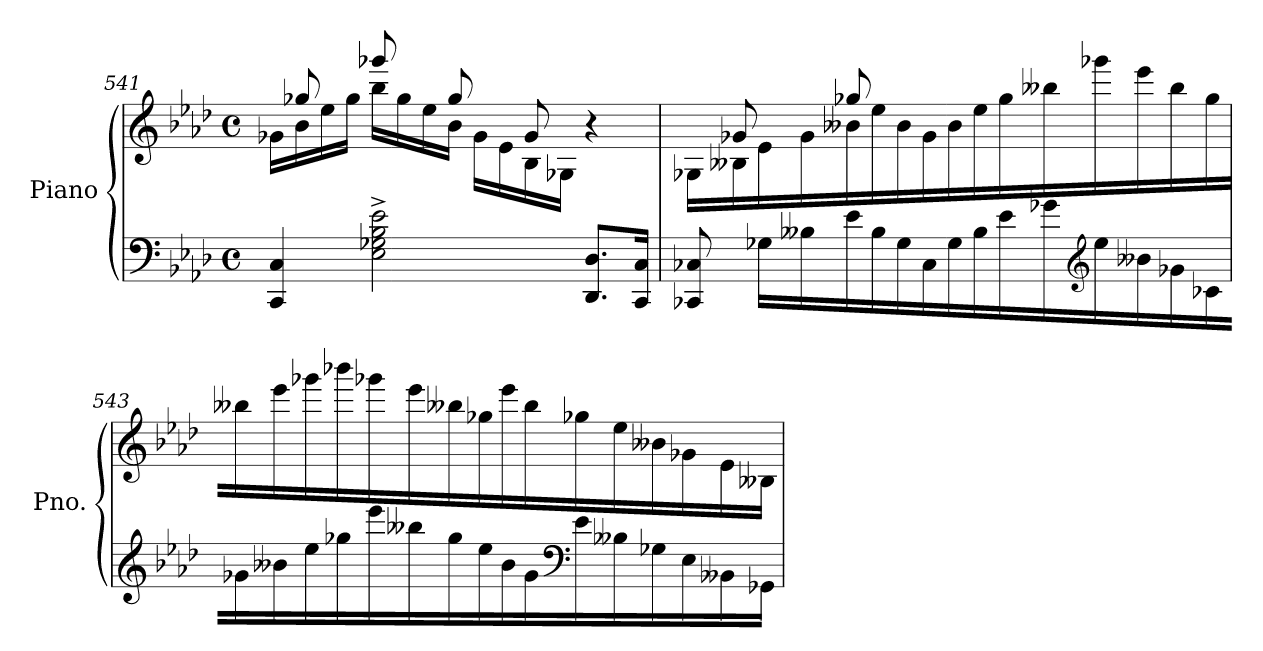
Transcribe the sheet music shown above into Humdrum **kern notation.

**kern	**kern
*part1	*part1
*staff2	*staff1
*I"Piano	*
*I'Pno.	*
!!LO:LB:g=z
*clefF4	*clefG2
*k[b-e-a-d-]	*k[b-e-a-d-]
*M4/4	*M4/4
*met(c)	*met(c)
=541	=541
*	*^
4CC/ 4C/	16rddyy	16g-X\LL
.	8gg-X/	16b-\
.	.	16ee-\
.	16rddyy	16gg-\JJ
2E-\^ 2G-X\^ 2B-\^ 2e-\^	8ggg-X/	16bb-\LL
.	.	16gg-\
.	16rddyy	16ee-\
.	8gg-/	16b-\JJ
.	.	16g-\LL
.	16rddyy	16e-\
.	8g-/	16B-\
.	.	16G-X\JJ
8.DD-/ 8.D-/L	4r	4rffyy
16CC/ 16C/Jk	.	.
=542	=542	=542
8CC-X/ 8C-X/	16ryy	16G-X\LL
.	8g-X/	16B--X\
16G-X\LL	.	16e-\
16B--X\	16ryy	16g-\
16e-\	8gg-X/	16b--X\
16B--\	.	16ee-\
16G-\	8ryy	16b--\
16C-\	.	16g-\
16G-\	2ryy	16b--\
16B--\	.	16ee-\
16e-\	.	16gg-\
16g-X\	.	16bb--X\
*clefG2	*	*
16ee-\	.	16ggg-X\
16b--X\	.	16eee-\
16g-X\	.	16bb--\
16c-X\	.	16gg-\
=543	=543	=543
16g-X\	1rAyy	16bb--X\
16b--X\	.	16eee-\
16ee-\	.	16ggg-X\
16gg-X\	.	16bbb-X\
*	*8va	*
16eee-\	.	16gggg-X\
16bb--X\	.	16eeee-\
16gg-\	.	16bbb--X\
16ee-\	.	16ggg-X\
*	*X8va	*
16b--\	.	16eee-\
16g-\	.	16bb--\
*clefF4	*	*
16e-\	.	16gg-X\
16B--X\	.	16ee-\
16G-X\	.	16b--X\
16E-\	.	16g-X\
16BB--X\	.	16e-\
16GG-X\JJ	.	16B--X\JJ
*	*v	*v
=	=
*-	*-
